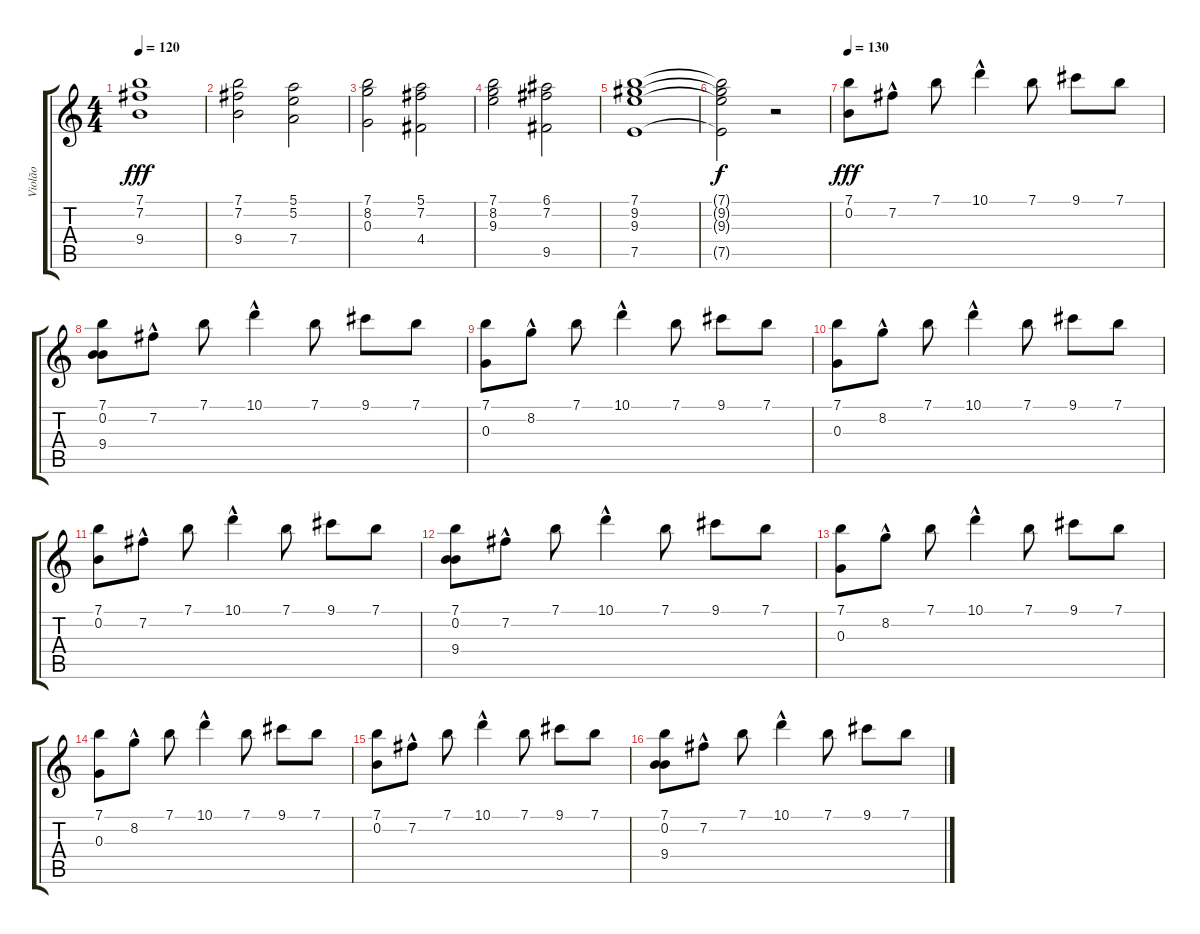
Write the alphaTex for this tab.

\track ("Violão" "Violão") {instrument acousticguitarsteel}
\staff {score tabs}
\tuning (E4 B3 G3 D3 A2 E2) {hide}
\ts (4 4)
\tempo 120
\clef g2
\ks c
(7.1 7.2 9.4).1{dy fff} |
(7.1 7.2 9.4).2 (5.1 5.2 7.4).2 |
(7.1 8.2 0.3).2 (5.1 7.2 4.4).2 |
(7.1 8.2 9.3).2 (6.1 7.2 9.5).2 |
(7.1 9.2 9.3 7.5).1 |
(7.1{t} 9.2{t} 9.3{t} 7.5{t}).2{dy f} r.2 |
\tempo 130
(7.1 0.2).8{dy fff} 7.2{hac}.8 7.1.8 10.1{hac}.4 7.1.8 9.1.8 7.1.8 |
(7.1 0.2 9.4).8 7.2{hac}.8 7.1.8 10.1{hac}.4 7.1.8 9.1.8 7.1.8 |
(7.1 0.3).8 8.2{hac}.8 7.1.8 10.1{hac}.4 7.1.8 9.1.8 7.1.8 |
(7.1 0.3).8 8.2{hac}.8 7.1.8 10.1{hac}.4 7.1.8 9.1.8 7.1.8 |
(7.1 0.2).8 7.2{hac}.8 7.1.8 10.1{hac}.4 7.1.8 9.1.8 7.1.8 |
(7.1 0.2 9.4).8 7.2{hac}.8 7.1.8 10.1{hac}.4 7.1.8 9.1.8 7.1.8 |
(7.1 0.3).8 8.2{hac}.8 7.1.8 10.1{hac}.4 7.1.8 9.1.8 7.1.8 |
(7.1 0.3).8 8.2{hac}.8 7.1.8 10.1{hac}.4 7.1.8 9.1.8 7.1.8 |
(7.1 0.2).8 7.2{hac}.8 7.1.8 10.1{hac}.4 7.1.8 9.1.8 7.1.8 |
(7.1 0.2 9.4).8 7.2{hac}.8 7.1.8 10.1{hac}.4 7.1.8 9.1.8 7.1.8
